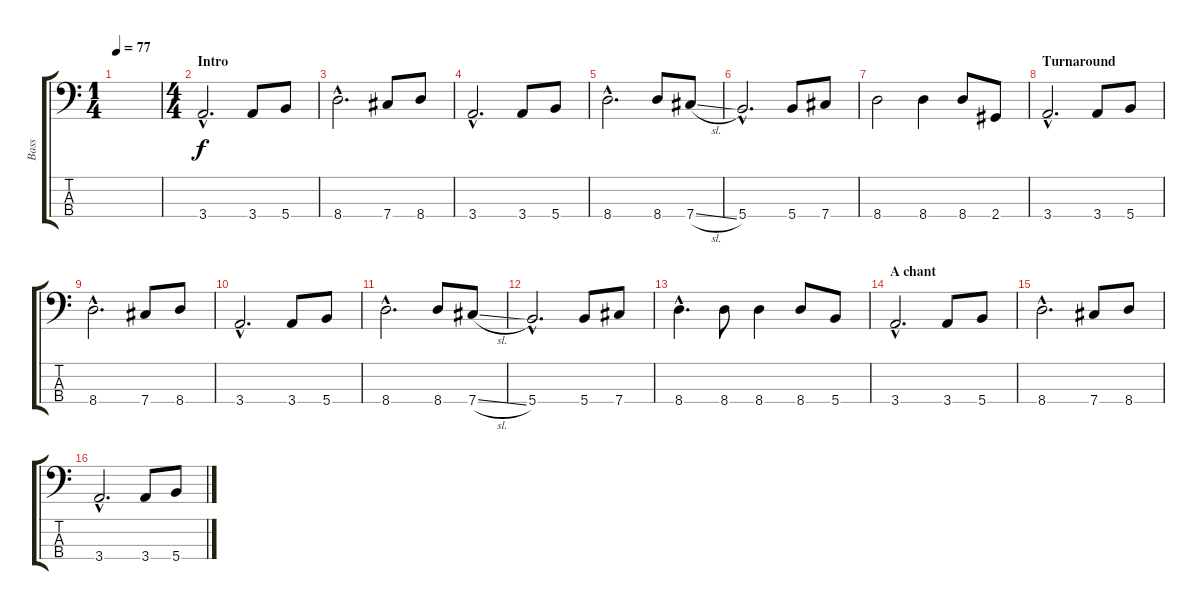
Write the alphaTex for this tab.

\track ("Bass" "Bass") {instrument fretlessbass}
\staff {score tabs}
\tuning (A2 E2 B1 Gb1) {hide}
\ts (1 4)
\tempo 77
\clef f4
\ks c
|
\ts (4 4)
\section ("" "Intro")
3.4{hac}.2{d} 3.4.8 5.4.8 |
8.4{hac}.2{d} 7.4.8 8.4.8 |
3.4{hac}.2{d} 3.4.8 5.4.8 |
8.4{hac}.2{d} 8.4.8 7.4{sl}.8 |
5.4{hac}.2{d} 5.4.8 7.4.8 |
8.4.2 8.4.4 8.4.8 2.4.8 |
\section ("" "Turnaround")
3.4{hac}.2{d} 3.4.8 5.4.8 |
8.4{hac}.2{d} 7.4.8 8.4.8 |
3.4{hac}.2{d} 3.4.8 5.4.8 |
8.4{hac}.2{d} 8.4.8 7.4{sl}.8 |
5.4{hac}.2{d} 5.4.8 7.4.8 |
8.4{hac}.4{d} 8.4.8 8.4.4 8.4.8 5.4.8 |
\section ("" "A chant")
3.4{hac}.2{d} 3.4.8 5.4.8 |
8.4{hac}.2{d} 7.4.8 8.4.8 |
3.4{hac}.2{d} 3.4.8 5.4.8
